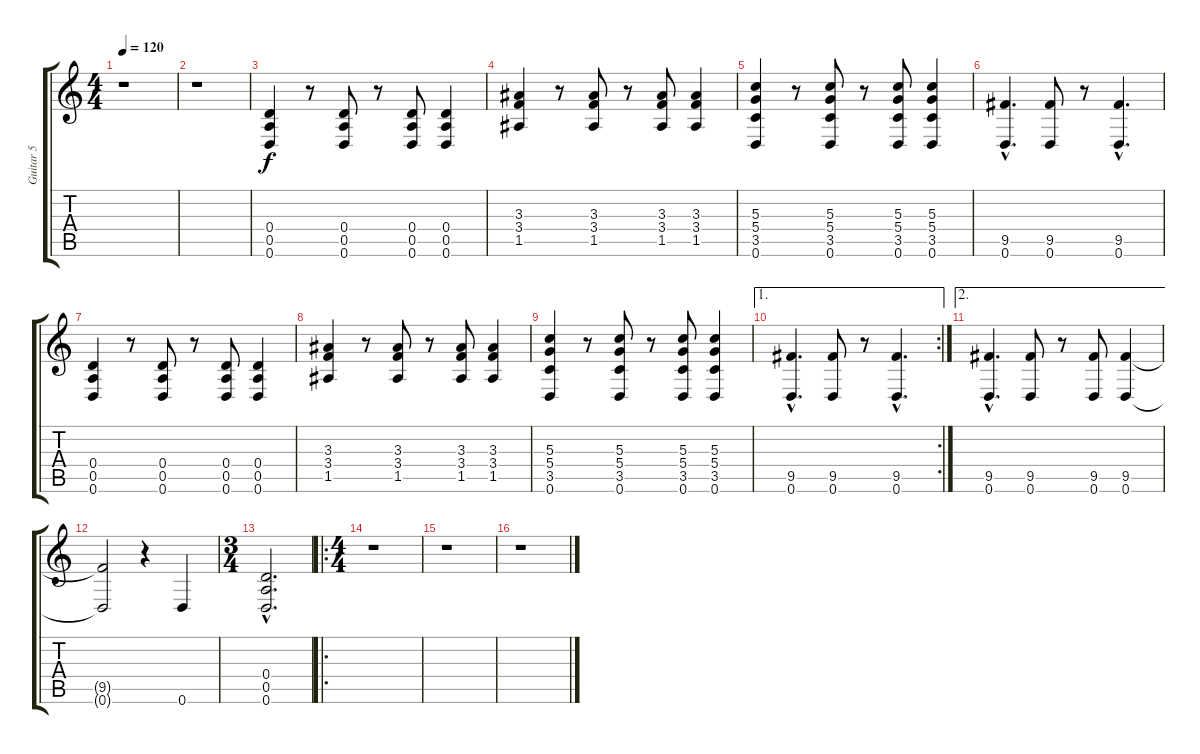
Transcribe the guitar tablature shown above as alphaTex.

\track ("Guitar 5" "Guitar 5") {instrument distortionguitar}
\staff {score tabs}
\tuning (E4 B3 G3 D3 A2 D2) {hide}
\ts (4 4)
\tempo 120
\clef g2
\ks c
r.1{dy f} |
r.1 |
(0.4 0.5 0.6).4 r.8 (0.4 0.5 0.6).8 r.8 (0.4 0.5 0.6).8 (0.4 0.5 0.6).4 |
(3.3 3.4 1.5).4 r.8 (3.3 3.4 1.5).8 r.8 (3.3 3.4 1.5).8 (3.3 3.4 1.5).4 |
(5.3 5.4 3.5 0.6).4 r.8 (5.3 5.4 3.5 0.6).8 r.8 (5.3 5.4 3.5 0.6).8 (5.3 5.4 3.5 0.6).4 |
(9.5{hac} 0.6{hac}).4{d} (9.5 0.6).8 r.8 (9.5{hac} 0.6{hac}).4{d} |
(0.4 0.5 0.6).4 r.8 (0.4 0.5 0.6).8 r.8 (0.4 0.5 0.6).8 (0.4 0.5 0.6).4 |
(3.3 3.4 1.5).4 r.8 (3.3 3.4 1.5).8 r.8 (3.3 3.4 1.5).8 (3.3 3.4 1.5).4 |
(5.3 5.4 3.5 0.6).4 r.8 (5.3 5.4 3.5 0.6).8 r.8 (5.3 5.4 3.5 0.6).8 (5.3 5.4 3.5 0.6).4 |
\ae 1
\rc 2
(9.5{hac} 0.6{hac}).4{d} (9.5 0.6).8 r.8 (9.5{hac} 0.6{hac}).4{d} |
\ae 2
(9.5{hac} 0.6{hac}).4{d} (9.5 0.6).8 r.8 (9.5 0.6).8 (9.5 0.6).4 |
(9.5{t} 0.6{t}).2 r.4 0.6.4 |
\ts (3 4)
(0.4{hac} 0.5{hac} 0.6{hac}).2{d} |
\ro
\ts (4 4)
r.1 |
r.1 |
r.1
